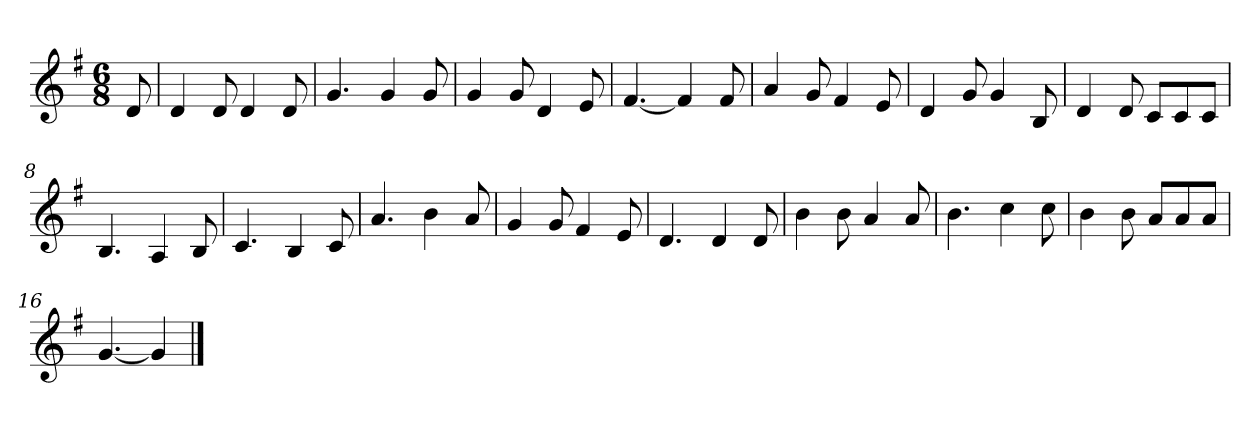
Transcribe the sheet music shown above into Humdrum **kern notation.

**kern
*part1
*staff1
*k[f#]
*M6/8
*MM120
=
8d
=1
4d
8d
4d
8d
=2
4.g
4g
8g
=3
4g
8g
4d
8e
=4
[4.f#
4f#]
8f#
=5
4a
8g
4f#
8e
=6
4d
8g
4g
8B
=7
4d
8d
8cL
8c
8cJ
=8
4.B
4A
8B
=9
4.c
4B
8c
=10
4.a
4b
8a
=11
4g
8g
4f#
8e
=12
4.d
4d
8d
=13
4b
8b
4a
8a
=14
4.b
4cc
8cc
=15
4b
8b
8aL
8a
8aJ
=16
[4.g
4g]
==
*-
